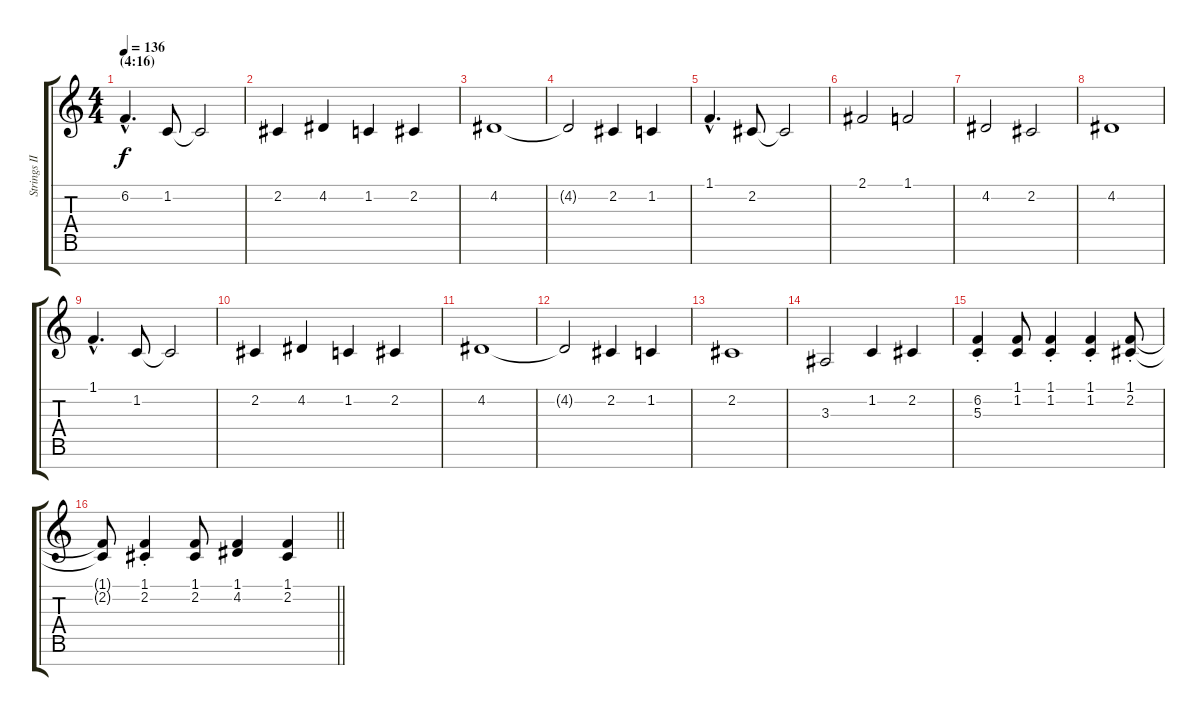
\track ("Strings II" "Strings II") {instrument stringensemble1}
\staff {score tabs}
\tuning (E4 B3 G3 D3 A2 E2 B1) {hide}
\ts (4 4)
\section ("" "(4:16)")
\tempo 136
\clef g2
\ks c
6.2{hac}.4{d dy f volume 11} 1.2.8 1.2{t}.2 |
2.2.4 4.2.4 1.2.4 2.2.4 |
4.2.1 |
4.2{t}.2 2.2.4 1.2.4 |
1.1{hac}.4{d} 2.2.8 2.2{t}.2 |
2.1.2 1.1.2 |
4.2.2 2.2.2 |
4.2.1 |
1.1{hac}.4{d} 1.2.8 1.2{t}.2 |
2.2.4 4.2.4 1.2.4 2.2.4 |
4.2.1 |
4.2{t}.2 2.2.4 1.2.4 |
2.2.1 |
3.3.2 1.2.4 2.2.4 |
(6.2{st} 5.3{st}).4 (1.1 1.2).8 (1.1{st} 1.2{st}).4 (1.1{st} 1.2{st}).4 (1.1{st} 2.2{st}).8 |
\barLineRight lightlight
(1.1{t} 2.2{t}).8 (1.1{st} 2.2{st}).4 (1.1 2.2).8 (1.1 4.2).4 (1.1 2.2).4
